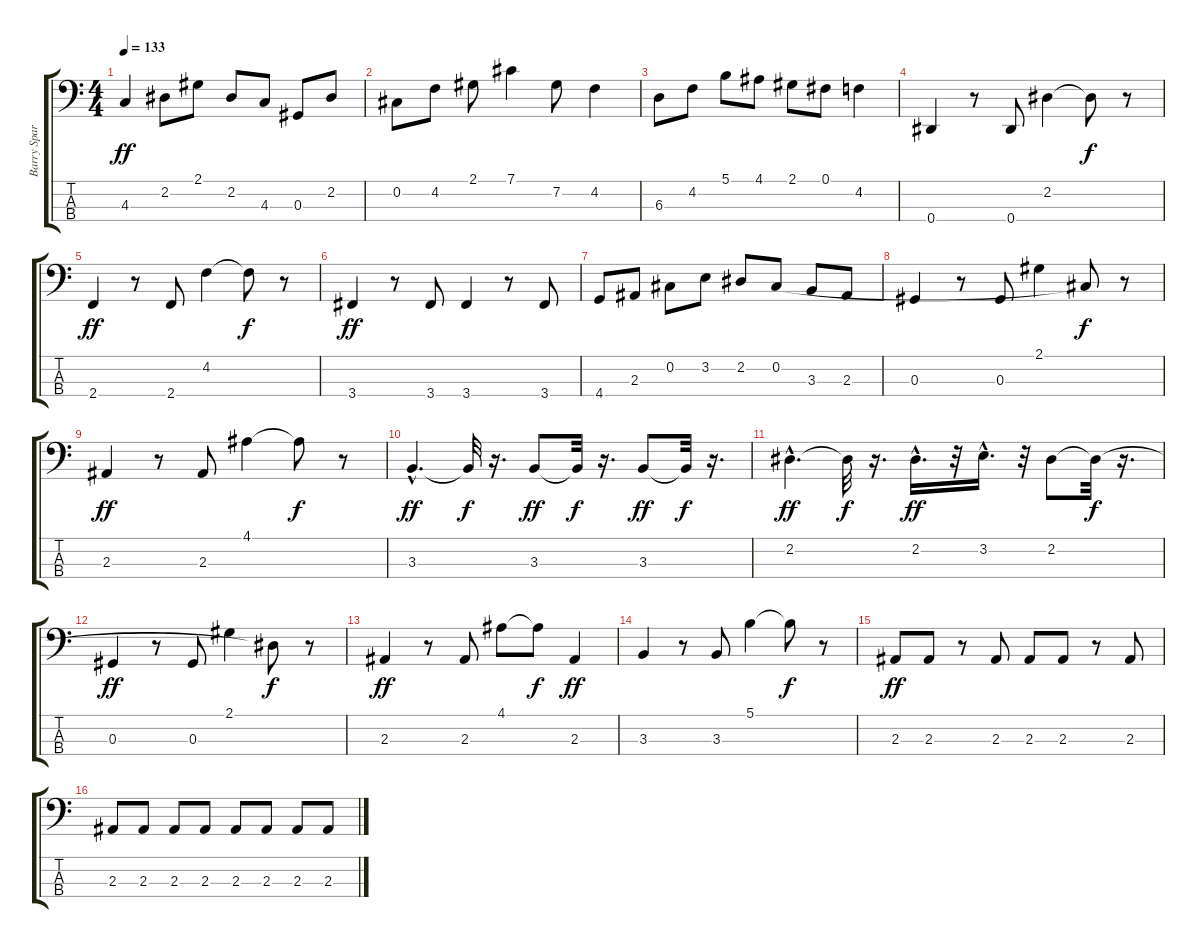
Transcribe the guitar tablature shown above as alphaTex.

\track ("Barry Sparks" "Barry Spar") {instrument electricbasspick}
\staff {score tabs}
\tuning (Gb2 Db2 Ab1 Eb1) {hide}
\ts (4 4)
\tempo 133
\clef f4
\ks c
4.3.4{dy ff} 2.2.8 2.1.8 2.2.8 4.3.8 0.3.8 2.2.8 |
0.2.8 4.2.8 2.1.8 7.1.4 7.2.8 4.2.4 |
6.3.8 4.2.8 5.1.8 4.1.8 2.1.8 0.1.8 4.2.4 |
0.4.4 r.8 0.4.8 2.2.4 2.2{t}.8{dy f} r.8 |
2.4.4{dy ff} r.8 2.4.8 4.2.4 4.2{t}.8{dy f} r.8 |
3.4.4{dy ff} r.8 3.4.8 3.4.4 r.8 3.4.8 |
4.4.8 2.3.8 0.2.8 3.2.8 2.2.8 0.2.8 3.3.8 2.3.8 |
0.3.4 r.8 0.3.8 2.1.4 0.2{t}.8{dy f} r.8 |
2.3.4{dy ff} r.8 2.3.8 4.1.4 4.1{t}.8{dy f} r.8 |
3.3{hac}.4{d dy ff} 3.3{t}.32{dy f} r.16{d} 3.3.8{dy ff} 3.3{t}.32{dy f} r.16{d} 3.3.8{dy ff} 3.3{t}.32{dy f} r.16{d} |
2.2{hac}.4{d dy ff} 2.2{t}.32{dy f} r.16{d} 2.2{hac}.16{d dy ff} r.32 3.2{hac}.16{d} r.32 2.2.8 2.2{t}.32{dy f} r.16{d} |
0.3.4{dy ff} r.8 0.3.8 2.1.4 2.2{t}.8{dy f} r.8 |
2.3.4{dy ff} r.8 2.3.8 4.1.8 4.1{t}.8{dy f} 2.3.4{dy ff} |
3.3.4 r.8 3.3.8 5.1.4 5.1{t}.8{dy f} r.8 |
2.3.8{dy ff} 2.3.8 r.8 2.3.8 2.3.8 2.3.8 r.8 2.3.8 |
2.3.8 2.3.8 2.3.8 2.3.8 2.3.8 2.3.8 2.3.8 2.3.8
